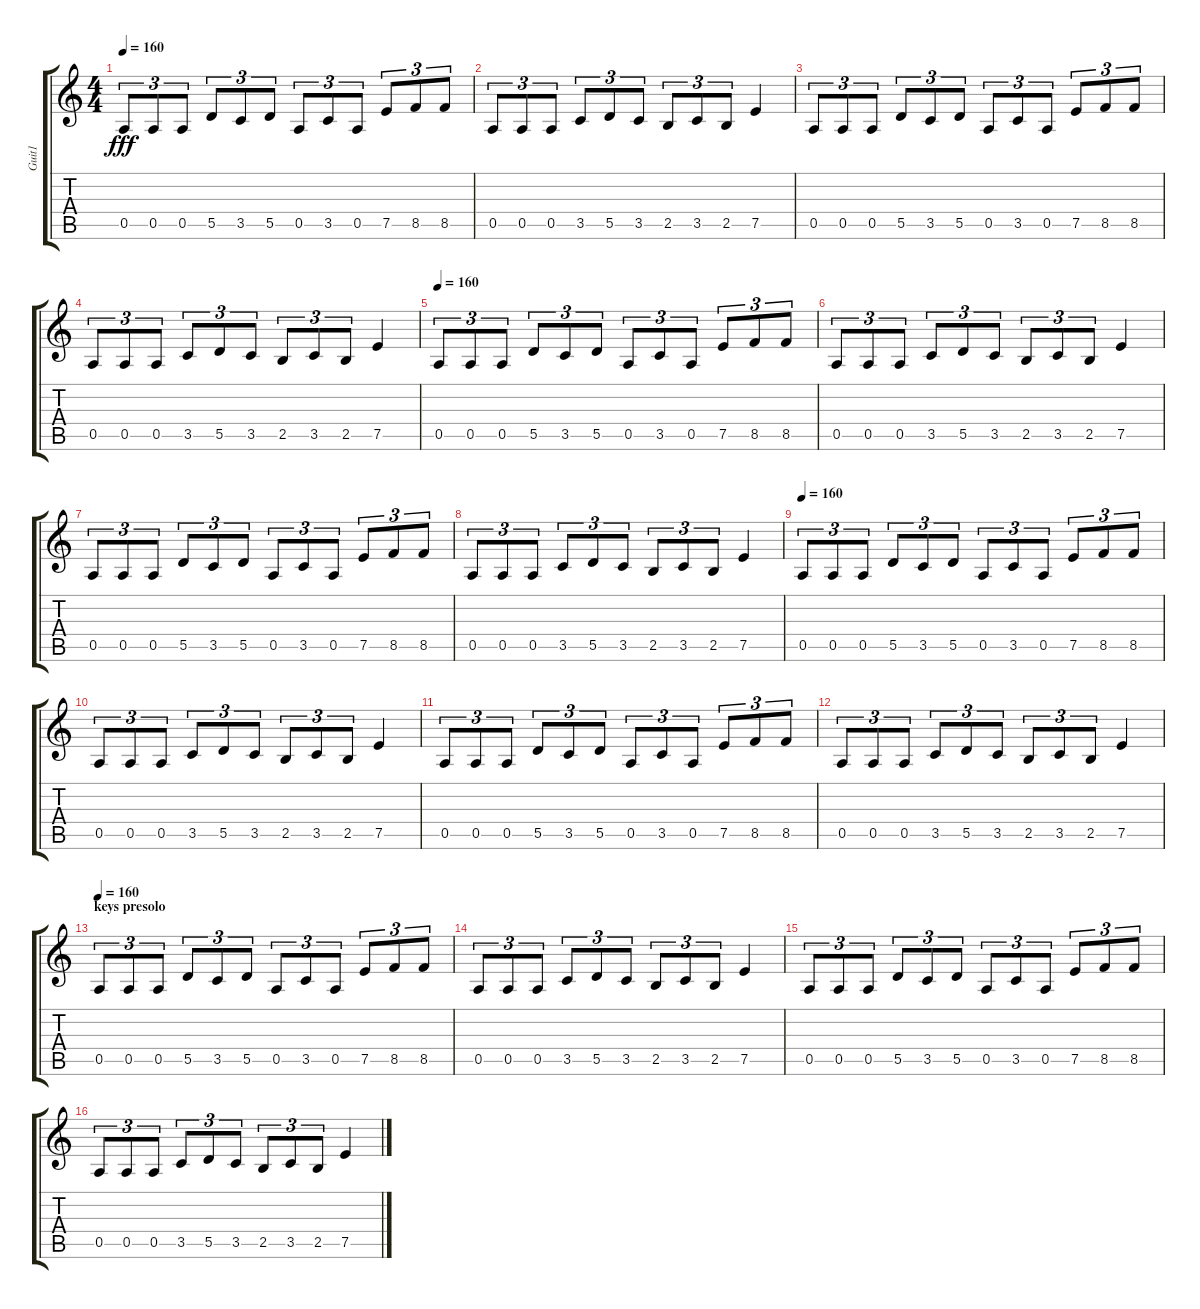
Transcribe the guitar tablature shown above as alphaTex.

\track ("Guit1" "Guit1") {instrument overdrivenguitar}
\staff {score tabs}
\tuning (E4 B3 G3 D3 A2 E2) {hide}
\ts (4 4)
\tempo 160
\clef g2
\ks c
0.5.8{tu (3 2) dy fff} 0.5.8{tu (3 2)} 0.5.8{tu (3 2)} 5.5.8{tu (3 2)} 3.5.8{tu (3 2)} 5.5.8{tu (3 2)} 0.5.8{tu (3 2)} 3.5.8{tu (3 2)} 0.5.8{tu (3 2)} 7.5.8{tu (3 2)} 8.5.8{tu (3 2)} 8.5.8{tu (3 2)} |
0.5.8{tu (3 2)} 0.5.8{tu (3 2)} 0.5.8{tu (3 2)} 3.5.8{tu (3 2)} 5.5.8{tu (3 2)} 3.5.8{tu (3 2)} 2.5.8{tu (3 2)} 3.5.8{tu (3 2)} 2.5.8{tu (3 2)} 7.5.4 |
0.5.8{tu (3 2)} 0.5.8{tu (3 2)} 0.5.8{tu (3 2)} 5.5.8{tu (3 2)} 3.5.8{tu (3 2)} 5.5.8{tu (3 2)} 0.5.8{tu (3 2)} 3.5.8{tu (3 2)} 0.5.8{tu (3 2)} 7.5.8{tu (3 2)} 8.5.8{tu (3 2)} 8.5.8{tu (3 2)} |
0.5.8{tu (3 2)} 0.5.8{tu (3 2)} 0.5.8{tu (3 2)} 3.5.8{tu (3 2)} 5.5.8{tu (3 2)} 3.5.8{tu (3 2)} 2.5.8{tu (3 2)} 3.5.8{tu (3 2)} 2.5.8{tu (3 2)} 7.5.4 |
\tempo 160
0.5.8{tu (3 2)} 0.5.8{tu (3 2)} 0.5.8{tu (3 2)} 5.5.8{tu (3 2)} 3.5.8{tu (3 2)} 5.5.8{tu (3 2)} 0.5.8{tu (3 2)} 3.5.8{tu (3 2)} 0.5.8{tu (3 2)} 7.5.8{tu (3 2)} 8.5.8{tu (3 2)} 8.5.8{tu (3 2)} |
0.5.8{tu (3 2)} 0.5.8{tu (3 2)} 0.5.8{tu (3 2)} 3.5.8{tu (3 2)} 5.5.8{tu (3 2)} 3.5.8{tu (3 2)} 2.5.8{tu (3 2)} 3.5.8{tu (3 2)} 2.5.8{tu (3 2)} 7.5.4 |
0.5.8{tu (3 2)} 0.5.8{tu (3 2)} 0.5.8{tu (3 2)} 5.5.8{tu (3 2)} 3.5.8{tu (3 2)} 5.5.8{tu (3 2)} 0.5.8{tu (3 2)} 3.5.8{tu (3 2)} 0.5.8{tu (3 2)} 7.5.8{tu (3 2)} 8.5.8{tu (3 2)} 8.5.8{tu (3 2)} |
0.5.8{tu (3 2)} 0.5.8{tu (3 2)} 0.5.8{tu (3 2)} 3.5.8{tu (3 2)} 5.5.8{tu (3 2)} 3.5.8{tu (3 2)} 2.5.8{tu (3 2)} 3.5.8{tu (3 2)} 2.5.8{tu (3 2)} 7.5.4 |
\tempo 160
0.5.8{tu (3 2)} 0.5.8{tu (3 2)} 0.5.8{tu (3 2)} 5.5.8{tu (3 2)} 3.5.8{tu (3 2)} 5.5.8{tu (3 2)} 0.5.8{tu (3 2)} 3.5.8{tu (3 2)} 0.5.8{tu (3 2)} 7.5.8{tu (3 2)} 8.5.8{tu (3 2)} 8.5.8{tu (3 2)} |
0.5.8{tu (3 2)} 0.5.8{tu (3 2)} 0.5.8{tu (3 2)} 3.5.8{tu (3 2)} 5.5.8{tu (3 2)} 3.5.8{tu (3 2)} 2.5.8{tu (3 2)} 3.5.8{tu (3 2)} 2.5.8{tu (3 2)} 7.5.4 |
0.5.8{tu (3 2)} 0.5.8{tu (3 2)} 0.5.8{tu (3 2)} 5.5.8{tu (3 2)} 3.5.8{tu (3 2)} 5.5.8{tu (3 2)} 0.5.8{tu (3 2)} 3.5.8{tu (3 2)} 0.5.8{tu (3 2)} 7.5.8{tu (3 2)} 8.5.8{tu (3 2)} 8.5.8{tu (3 2)} |
0.5.8{tu (3 2)} 0.5.8{tu (3 2)} 0.5.8{tu (3 2)} 3.5.8{tu (3 2)} 5.5.8{tu (3 2)} 3.5.8{tu (3 2)} 2.5.8{tu (3 2)} 3.5.8{tu (3 2)} 2.5.8{tu (3 2)} 7.5.4 |
\section ("" "keys presolo")
\tempo 160
0.5.8{tu (3 2)} 0.5.8{tu (3 2)} 0.5.8{tu (3 2)} 5.5.8{tu (3 2)} 3.5.8{tu (3 2)} 5.5.8{tu (3 2)} 0.5.8{tu (3 2)} 3.5.8{tu (3 2)} 0.5.8{tu (3 2)} 7.5.8{tu (3 2)} 8.5.8{tu (3 2)} 8.5.8{tu (3 2)} |
0.5.8{tu (3 2)} 0.5.8{tu (3 2)} 0.5.8{tu (3 2)} 3.5.8{tu (3 2)} 5.5.8{tu (3 2)} 3.5.8{tu (3 2)} 2.5.8{tu (3 2)} 3.5.8{tu (3 2)} 2.5.8{tu (3 2)} 7.5.4 |
0.5.8{tu (3 2)} 0.5.8{tu (3 2)} 0.5.8{tu (3 2)} 5.5.8{tu (3 2)} 3.5.8{tu (3 2)} 5.5.8{tu (3 2)} 0.5.8{tu (3 2)} 3.5.8{tu (3 2)} 0.5.8{tu (3 2)} 7.5.8{tu (3 2)} 8.5.8{tu (3 2)} 8.5.8{tu (3 2)} |
0.5.8{tu (3 2)} 0.5.8{tu (3 2)} 0.5.8{tu (3 2)} 3.5.8{tu (3 2)} 5.5.8{tu (3 2)} 3.5.8{tu (3 2)} 2.5.8{tu (3 2)} 3.5.8{tu (3 2)} 2.5.8{tu (3 2)} 7.5.4
